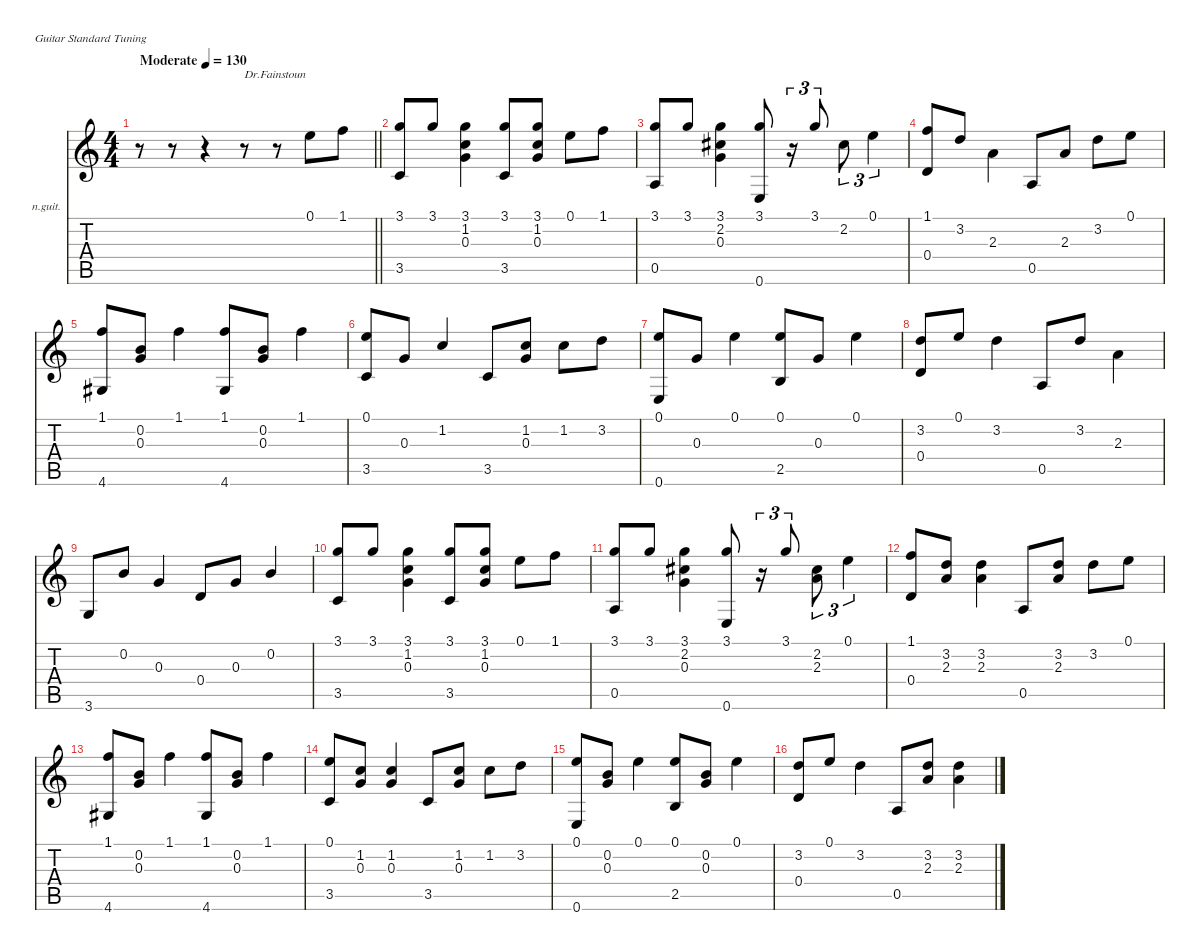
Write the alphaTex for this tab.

\defaultSystemsLayout 4
\hideDynamics
\bracketExtendMode nobrackets
\firstSystemTrackNameOrientation horizontal
\otherSystemsTrackNameOrientation horizontal
\track ("Гитара" "n.guit.") {instrument acousticguitarnylon}
\staff {score tabs}
\tuning (E4 B3 G3 D3 A2 E2)
\ts (4 4)
\beaming (8 2 2 2 2)
\tempo (130 "Moderate")
\clef g2
\barLineRight lightlight
\ks c
r.8{dy f instrument acousticguitarnylon beam Down} r.8{beam Down} r.4{beam Down} r.8{txt "Dr.Fainstoun" beam Down} r.8{beam Down} 0.1.8{beam Down} 1.1.8{beam Down} |
(3.1 3.5).8{beam Up} 3.1.8{beam Up} (3.1 1.2 0.3).4{beam Down} (3.1 3.5).8{beam Up} (3.1 1.2 0.3).8{beam Up} 0.1.8{beam Down} 1.1.8{beam Down} |
(3.1 0.5).8{beam Up} 3.1.8{beam Up} (3.1 2.2{acc #} 0.3).4{beam Down} (3.1 0.6).8{beam Up} r.16{tu (3 2) beam Up} 3.1.8{tu (3 2) beam Down} 2.2{acc #}.8{tu (3 2) beam Down} 0.1.4{tu (3 2) beam Down} |
(1.1 0.4).8{beam Up} 3.2.8{beam Up} 2.3.4{beam Down} 0.5.8{beam Up} 2.3.8{beam Up} 3.2.8{beam Down} 0.1.8{beam Down} |
(1.1 4.6{acc #}).8{beam Up} (0.2 0.3).8{beam Up} 1.1.4{beam Down} (1.1 4.6{acc #}).8{beam Up} (0.2 0.3).8{beam Up} 1.1.4{beam Down} |
(0.1 3.5).8{beam Up} 0.3.8{beam Up} 1.2.4{beam Up} 3.5.8{beam Up} (1.2 0.3).8{beam Up} 1.2.8{beam Down} 3.2.8{beam Down} |
(0.1 0.6).8{beam Up} 0.3.8{beam Up} 0.1.4{beam Down} (0.1 2.5).8{beam Up} 0.3.8{beam Up} 0.1.4{beam Down} |
(3.2 0.4).8{beam Up} 0.1.8{beam Up} 3.2.4{beam Down} 0.5.8{beam Up} 3.2.8{beam Up} 2.3.4{beam Down} |
3.6.8{beam Up} 0.2.8{beam Up} 0.3.4{beam Up} 0.4.8{beam Up} 0.3.8{beam Up} 0.2.4{beam Up} |
(3.1 3.5).8{beam Up} 3.1.8{beam Up} (3.1 1.2 0.3).4{beam Down} (3.1 3.5).8{beam Up} (3.1 1.2 0.3).8{beam Up} 0.1.8{beam Down} 1.1.8{beam Down} |
(3.1 0.5).8{beam Up} 3.1.8{beam Up} (3.1 2.2{acc #} 0.3).4{beam Down} (3.1 0.6).8{beam Up} r.16{tu (3 2) beam Up} 3.1.8{tu (3 2) beam Down} (2.2{acc #} 2.3).8{tu (3 2) beam Down} 0.1.4{tu (3 2) beam Down} |
(1.1 0.4).8{beam Up} (3.2 2.3).8{beam Up} (3.2 2.3).4{beam Down} 0.5.8{beam Up} (3.2 2.3).8{beam Up} 3.2.8{beam Down} 0.1.8{beam Down} |
(1.1 4.6{acc #}).8{beam Up} (0.2 0.3).8{beam Up} 1.1.4{beam Down} (1.1 4.6{acc #}).8{beam Up} (0.2 0.3).8{beam Up} 1.1.4{beam Down} |
(0.1 3.5).8{beam Up} (1.2 0.3).8{beam Up} (1.2 0.3).4{beam Up} 3.5.8{beam Up} (1.2 0.3).8{beam Up} 1.2.8{beam Down} 3.2.8{beam Down} |
(0.1 0.6).8{beam Up} (0.2 0.3).8{beam Up} 0.1.4{beam Down} (0.1 2.5).8{beam Up} (0.2 0.3).8{beam Up} 0.1.4{beam Down} |
(3.2 0.4).8{beam Up} 0.1.8{beam Up} 3.2.4{beam Down} 0.5.8{beam Up} (3.2 2.3).8{beam Up} (3.2 2.3).4{beam Down}
